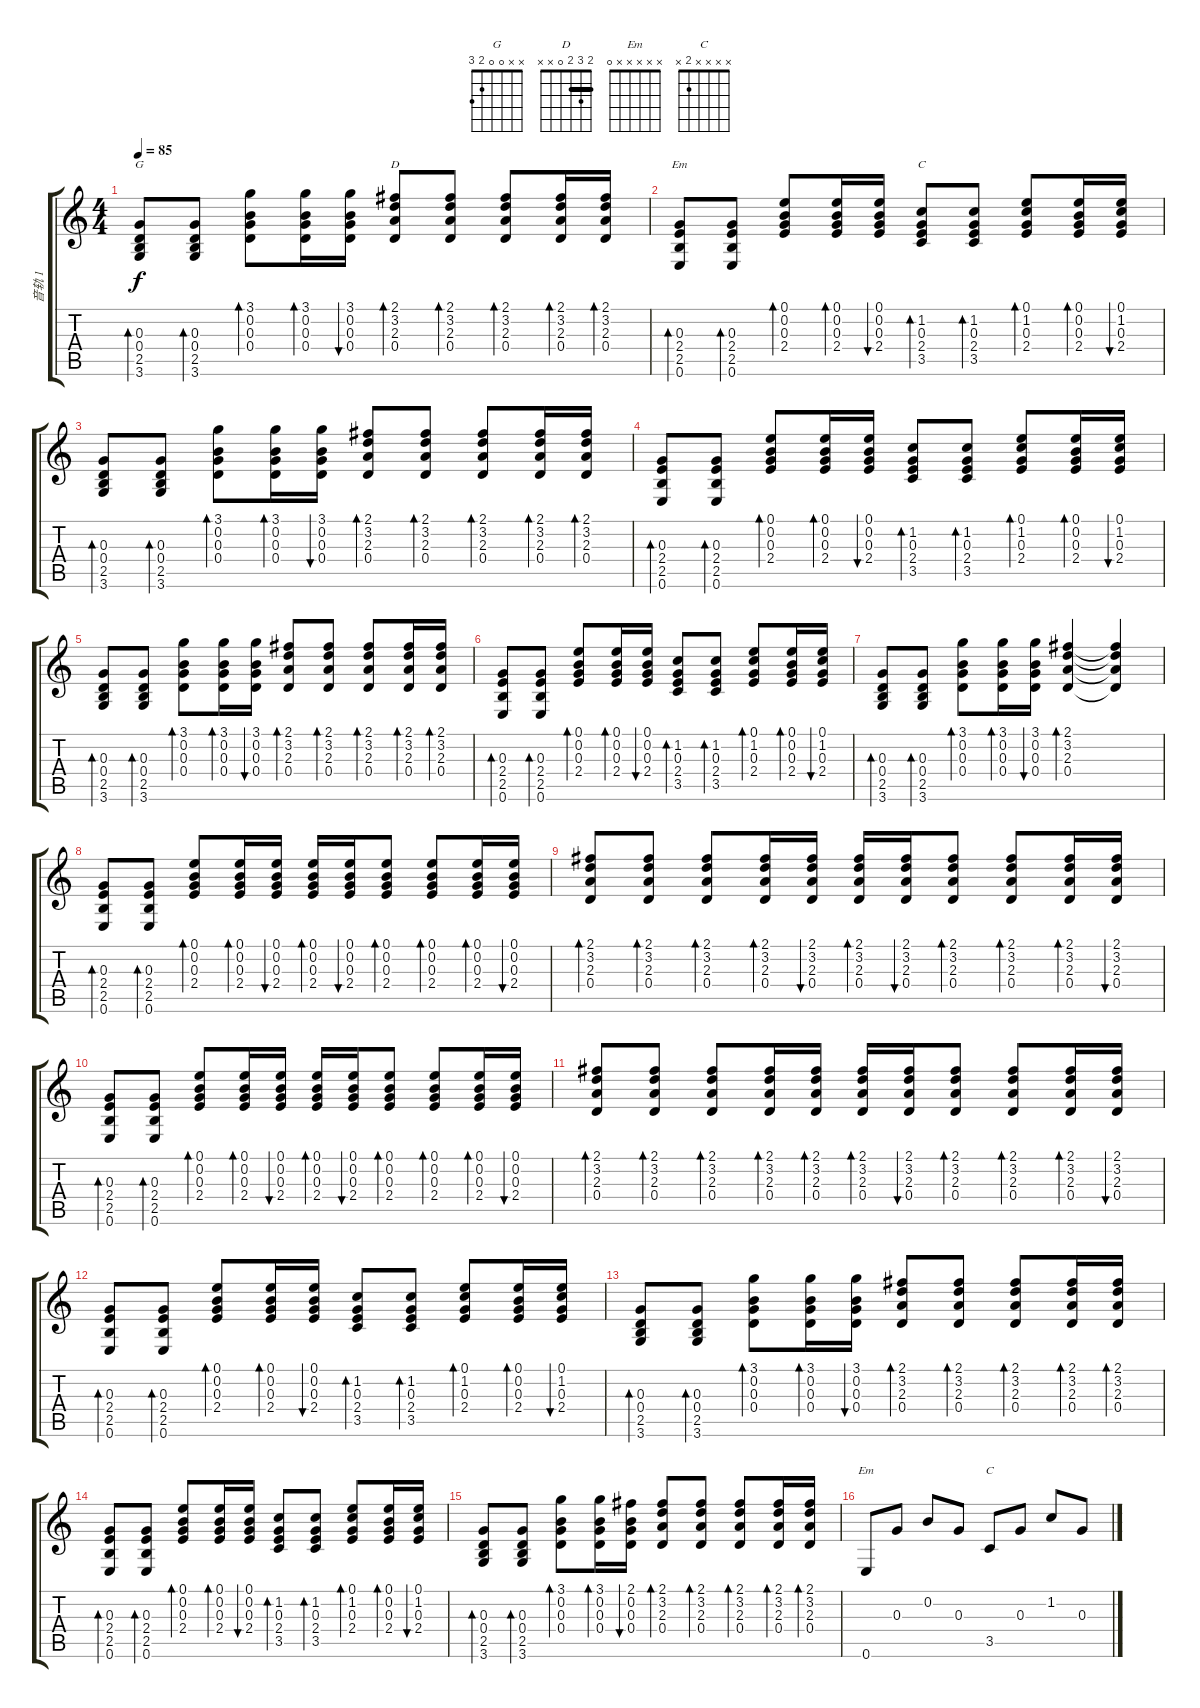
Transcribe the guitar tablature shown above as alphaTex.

\track ("音轨 1" "音轨 1") {instrument acousticguitarsteel}
\staff {score tabs}
\tuning (E4 B3 G3 D3 A2 E2) {hide}
\chord ("G" x x 0 0 2 3)
\chord ("D" 2 3 2 0 x x) {barre 2}
\chord ("Em" x x 0 2 2 0)
\chord ("C" x 1 0 2 3 x)
\chord ("Em" x x x x x 0)
\chord ("C" x x x x 2 x)
\ts (4 4)
\tempo 85
\clef g2
\ks c
(0.3 0.4 2.5 3.6).8{bd 60 ch "G" dy f} (0.3 0.4 2.5 3.6).8{bd 60} (3.1 0.2 0.3 0.4).8{bd 60} (3.1 0.2 0.3 0.4).16{bd 60} (3.1 0.2 0.3 0.4).16{bu 60} (2.1 3.2 2.3 0.4).8{bd 60 ch "D"} (2.1 3.2 2.3 0.4).8{bd 60} (2.1 3.2 2.3 0.4).8{bd 60} (2.1 3.2 2.3 0.4).16{bd 60} (2.1 3.2 2.3 0.4).16{bd 60} |
(0.3 2.4 2.5 0.6).8{bd 60 ch "Em"} (0.3 2.4 2.5 0.6).8{bd 60} (0.1 0.2 0.3 2.4).8{bd 60} (0.1 0.2 0.3 2.4).16{bd 60} (0.1 0.2 0.3 2.4).16{bu 60} (1.2 0.3 2.4 3.5).8{bd 60 ch "C"} (1.2 0.3 2.4 3.5).8{bd 60} (0.1 1.2 0.3 2.4).8{bd 60} (0.1 0.2 0.3 2.4).16{bd 60} (0.1 1.2 0.3 2.4).16{bu 60} |
(0.3 0.4 2.5 3.6).8{bd 60} (0.3 0.4 2.5 3.6).8{bd 60} (3.1 0.2 0.3 0.4).8{bd 60} (3.1 0.2 0.3 0.4).16{bd 60} (3.1 0.2 0.3 0.4).16{bu 60} (2.1 3.2 2.3 0.4).8{bd 60} (2.1 3.2 2.3 0.4).8{bd 60} (2.1 3.2 2.3 0.4).8{bd 60} (2.1 3.2 2.3 0.4).16{bd 60} (2.1 3.2 2.3 0.4).16{bd 60} |
(0.3 2.4 2.5 0.6).8{bd 60} (0.3 2.4 2.5 0.6).8{bd 60} (0.1 0.2 0.3 2.4).8{bd 60} (0.1 0.2 0.3 2.4).16{bd 60} (0.1 0.2 0.3 2.4).16{bu 60} (1.2 0.3 2.4 3.5).8{bd 60} (1.2 0.3 2.4 3.5).8{bd 60} (0.1 1.2 0.3 2.4).8{bd 60} (0.1 0.2 0.3 2.4).16{bd 60} (0.1 1.2 0.3 2.4).16{bu 60} |
(0.3 0.4 2.5 3.6).8{bd 60} (0.3 0.4 2.5 3.6).8{bd 60} (3.1 0.2 0.3 0.4).8{bd 60} (3.1 0.2 0.3 0.4).16{bd 60} (3.1 0.2 0.3 0.4).16{bu 60} (2.1 3.2 2.3 0.4).8{bd 60} (2.1 3.2 2.3 0.4).8{bd 60} (2.1 3.2 2.3 0.4).8{bd 60} (2.1 3.2 2.3 0.4).16{bd 60} (2.1 3.2 2.3 0.4).16{bd 60} |
(0.3 2.4 2.5 0.6).8{bd 60} (0.3 2.4 2.5 0.6).8{bd 60} (0.1 0.2 0.3 2.4).8{bd 60} (0.1 0.2 0.3 2.4).16{bd 60} (0.1 0.2 0.3 2.4).16{bu 60} (1.2 0.3 2.4 3.5).8{bd 60} (1.2 0.3 2.4 3.5).8{bd 60} (0.1 1.2 0.3 2.4).8{bd 60} (0.1 0.2 0.3 2.4).16{bd 60} (0.1 1.2 0.3 2.4).16{bu 60} |
(0.3 0.4 2.5 3.6).8{bd 60} (0.3 0.4 2.5 3.6).8{bd 60} (3.1 0.2 0.3 0.4).8{bd 60} (3.1 0.2 0.3 0.4).16{bd 60} (3.1 0.2 0.3 0.4).16{bu 60} (2.1 3.2 2.3 0.4).4{bd 60} (2.1{t} 3.2{t} 2.3{t} 0.4{t}).4 |
(0.3 2.4 2.5 0.6).8{bd 60} (0.3 2.4 2.5 0.6).8{bd 60} (0.1 0.2 0.3 2.4).8{bd 60} (0.1 0.2 0.3 2.4).16{bd 60} (0.1 0.2 0.3 2.4).16{bu 60} (0.1 0.2 0.3 2.4).16{bd 60} (0.1 0.2 0.3 2.4).16{bu 60} (0.1 0.2 0.3 2.4).8{bd 60} (0.1 0.2 0.3 2.4).8{bd 60} (0.1 0.2 0.3 2.4).16{bd 60} (0.1 0.2 0.3 2.4).16{bu 60} |
(2.1 3.2 2.3 0.4).8{bd 60} (2.1 3.2 2.3 0.4).8{bd 60} (2.1 3.2 2.3 0.4).8{bd 60} (2.1 3.2 2.3 0.4).16{bd 60} (2.1 3.2 2.3 0.4).16{bu 60} (2.1 3.2 2.3 0.4).16{bd 60} (2.1 3.2 2.3 0.4).16{bu 60} (2.1 3.2 2.3 0.4).8{bd 60} (2.1 3.2 2.3 0.4).8{bd 60} (2.1 3.2 2.3 0.4).16{bd 60} (2.1 3.2 2.3 0.4).16{bu 60} |
(0.3 2.4 2.5 0.6).8{bd 60} (0.3 2.4 2.5 0.6).8{bd 60} (0.1 0.2 0.3 2.4).8{bd 60} (0.1 0.2 0.3 2.4).16{bd 60} (0.1 0.2 0.3 2.4).16{bu 60} (0.1 0.2 0.3 2.4).16{bd 60} (0.1 0.2 0.3 2.4).16{bu 60} (0.1 0.2 0.3 2.4).8{bd 60} (0.1 0.2 0.3 2.4).8{bd 60} (0.1 0.2 0.3 2.4).16{bd 60} (0.1 0.2 0.3 2.4).16{bu 60} |
(2.1 3.2 2.3 0.4).8{bd 60} (2.1 3.2 2.3 0.4).8{bd 60} (2.1 3.2 2.3 0.4).8{bd 60} (2.1 3.2 2.3 0.4).16{bd 60} (2.1 3.2 2.3 0.4).16{bd 60} (2.1 3.2 2.3 0.4).16{bd 60} (2.1 3.2 2.3 0.4).16{bu 60} (2.1 3.2 2.3 0.4).8{bd 60} (2.1 3.2 2.3 0.4).8{bd 60} (2.1 3.2 2.3 0.4).16{bd 60} (2.1 3.2 2.3 0.4).16{bu 60} |
(0.3 2.4 2.5 0.6).8{bd 60} (0.3 2.4 2.5 0.6).8{bd 60} (0.1 0.2 0.3 2.4).8{bd 60} (0.1 0.2 0.3 2.4).16{bd 60} (0.1 0.2 0.3 2.4).16{bu 60} (1.2 0.3 2.4 3.5).8{bd 60} (1.2 0.3 2.4 3.5).8{bd 60} (0.1 1.2 0.3 2.4).8{bd 60} (0.1 0.2 0.3 2.4).16{bd 60} (0.1 1.2 0.3 2.4).16{bu 60} |
(0.3 0.4 2.5 3.6).8{bd 60} (0.3 0.4 2.5 3.6).8{bd 60} (3.1 0.2 0.3 0.4).8{bd 60} (3.1 0.2 0.3 0.4).16{bd 60} (3.1 0.2 0.3 0.4).16{bu 60} (2.1 3.2 2.3 0.4).8{bd 60} (2.1 3.2 2.3 0.4).8{bd 60} (2.1 3.2 2.3 0.4).8{bd 60} (2.1 3.2 2.3 0.4).16{bd 60} (2.1 3.2 2.3 0.4).16{bd 60} |
(0.3 2.4 2.5 0.6).8{bd 60} (0.3 2.4 2.5 0.6).8{bd 60} (0.1 0.2 0.3 2.4).8{bd 60} (0.1 0.2 0.3 2.4).16{bd 60} (0.1 0.2 0.3 2.4).16{bu 60} (1.2 0.3 2.4 3.5).8{bd 60} (1.2 0.3 2.4 3.5).8{bd 60} (0.1 1.2 0.3 2.4).8{bd 60} (0.1 0.2 0.3 2.4).16{bd 60} (0.1 1.2 0.3 2.4).16{bu 60} |
(0.3 0.4 2.5 3.6).8{bd 60} (0.3 0.4 2.5 3.6).8{bd 60} (3.1 0.2 0.3 0.4).8{bd 60} (3.1 0.2 0.3 0.4).16{bd 60} (2.1 0.2 0.3 0.4).16{bu 60} (2.1 3.2 2.3 0.4).8{bd 60} (2.1 3.2 2.3 0.4).8{bd 60} (2.1 3.2 2.3 0.4).8{bd 60} (2.1 3.2 2.3 0.4).16{bd 60} (2.1 3.2 2.3 0.4).16{bd 60} |
0.6.8{ch "Em"} 0.3.8 0.2.8 0.3.8 3.5.8{ch "C"} 0.3.8 1.2.8 0.3.8
